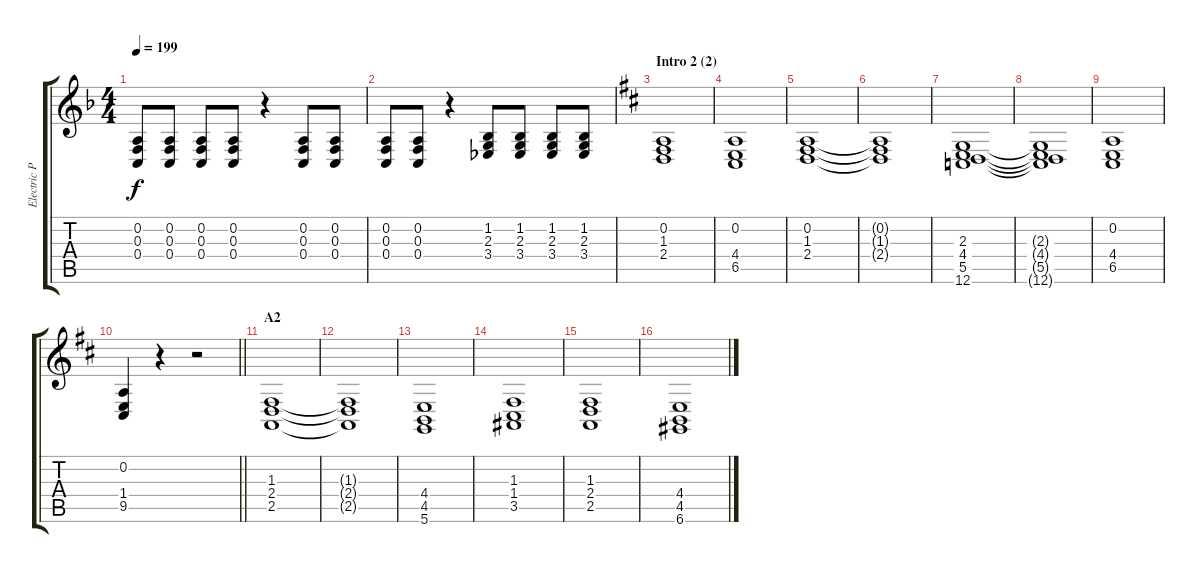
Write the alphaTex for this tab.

\track ("Electric Piano" "Electric P") {instrument electricgrandpiano}
\staff {score tabs}
\tuning (D4 A3 F3 C3 G2 D2) {hide}
\ts (4 4)
\tempo 199
\clef g2
\ks f
(0.2 0.3 0.4).8{dy f} (0.2 0.3 0.4).8 (0.2 0.3 0.4).8 (0.2 0.3 0.4).8 r.4 (0.2 0.3 0.4).8 (0.2 0.3 0.4).8 |
(0.2 0.3 0.4).8 (0.2 0.3 0.4).8 r.4 (1.2 2.3 3.4).8 (1.2 2.3 3.4).8 (1.2 2.3 3.4).8 (1.2 2.3 3.4).8 |
\section ("" "Intro 2 (2)")
\ks d
(0.2 1.3 2.4).1 |
(0.2 4.4 6.5).1 |
(0.2 1.3 2.4).1 |
(0.2{t} 1.3{t} 2.4{t}).1 |
(2.3 4.4 5.5 12.6).1 |
(2.3{t} 4.4{t} 5.5{t} 12.6{t}).1 |
(0.2 4.4 6.5).1 |
\barLineRight lightlight
(0.2 1.4 9.5).4 r.4 r.2 |
\section ("" "A2")
(1.3 2.4 2.5).1 |
(1.3{t} 2.4{t} 2.5{t}).1 |
(4.4 4.5 5.6).1 |
(1.3 1.4 3.5).1 |
(1.3 2.4 2.5).1 |
(4.4 4.5 6.6).1
